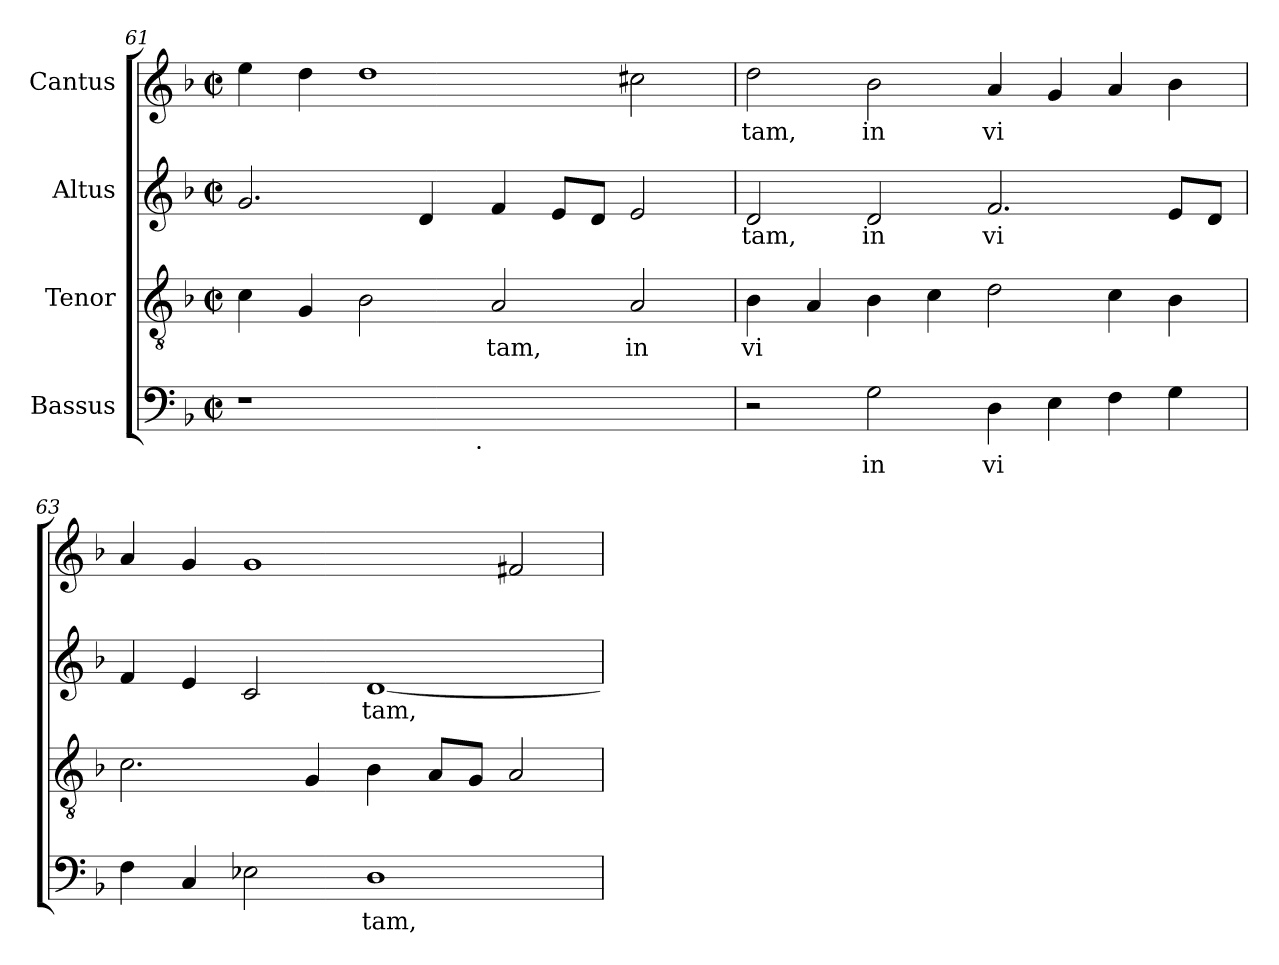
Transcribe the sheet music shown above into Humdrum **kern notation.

**kern	**text	**kern	**text	**kern	**text	**kern	**text
*part4	*part4	*part3	*part3	*part2	*part2	*part1	*part1
*staff4	*staff4	*staff3	*staff3	*staff2	*staff2	*staff1	*staff1
*I"Bassus	*	*I"Tenor	*	*I"Altus	*	*I"Cantus	*
!!LO:LB:g=z
*clefF4	*	*clefGv2	*	*clefG2	*	*clefG2	*
*k[b-]	*	*k[b-]	*	*k[b-]	*	*k[b-]	*
*F:	*	*F:	*	*F:	*	*F:	*
*M2/2	*	*M2/2	*	*M2/2	*	*M2/2	*
*met(c|)	*	*met(c|)	*	*met(c|)	*	*met(c|)	*
=61	=61	=61	=61	=61	=61	=61	=61
!	!	!	!LO:LY:b:cj	!	!LO:LY:b:cj	!	!LO:LY:b:cj
*^	*	*	*	*	*	*	*
1r	2ryy	.	4c\	.	2.g/	--	4ee\	.
!	!	!	!	!LO:LY:b:cj	!	!	!	!LO:LY:b:cj
.	.	.	4G/	.	.	.	4dd\	.
!	!	!	!	!LO:LY:b:cj	!	!	!	!LO:LY:b:cj
.	4...ryy	.	2B-\	.	.	.	1dd	.
!	!	!	!	!	!	!LO:LY:b:cj	!	!
.	.	.	.	.	4d/	--	.	.
!	!LO:TX:b:t=.	!	!	!	!	!	!	!
.	1ryy	.	.	.	.	.	.	.
!	!	!	!	!LO:LY:b:cj	!	!LO:LY:b:cj	!	!
1ryy	.	.	2A/	tam,	4f/	--	.	.
!	!	!	!	!	!	!LO:LY:b:cj	!	!
.	.	.	.	.	8e/L	--	.	.
!	!	!	!	!	!	!LO:LY:b:cj	!	!
.	.	.	.	.	8d/J	--	.	.
!	!	!	!	!LO:LY:b:cj	!	!LO:LY:b:cj	!	!LO:LY:b:cj
.	.	.	2A/	in	2e/	--	2cc#\	.
.	32ryy	.	.	.	.	.	.	.
=62	=62	=62	=62	=62	=62	=62	=62	=62
!	!	!	!	!LO:LY:b:cj	!	!LO:LY:b:cj	!	!LO:LY:b:cj
*v	*v	*	*	*	*	*	*	*
2r	.	4B-\	vi-	2d/	-tam,	2dd\	tam,
!	!	!	!LO:LY:b:cj	!	!	!	!
.	.	4A/	--	.	.	.	.
!	!LO:LY:b:cj	!	!LO:LY:b:cj	!	!LO:LY:b:cj	!	!LO:LY:b:cj
2G\	in	4B-\	--	2d/	in	2b-\	in
!	!	!	!LO:LY:b:cj	!	!	!	!
.	.	4c\	--	.	.	.	.
!	!LO:LY:b:cj	!	!LO:LY:b:cj	!	!LO:LY:b:cj	!	!LO:LY:b:cj
4D\	vi	2d\	--	2.f/	vi	4a/	vi
!	!LO:LY:b:cj	!	!	!	!	!	!LO:LY:b:cj
4E\	.	.	.	.	.	4g/	.
!	!LO:LY:b:cj	!	!LO:LY:b:cj	!	!	!	!LO:LY:b:cj
4F\	.	4c\	--	.	.	4a/	.
!	!LO:LY:b:cj	!	!LO:LY:b:cj	!	!LO:LY:b:cj	!	!LO:LY:b:cj
4G\	.	4B-\	--	8e/L	.	4b-\	.
!	!	!	!	!	!LO:LY:b:cj	!	!
.	.	.	.	8d/J	.	.	.
=63	=63	=63	=63	=63	=63	=63	=63
!	!LO:LY:b:cj	!	!LO:LY:b:cj	!	!LO:LY:b:cj	!	!LO:LY:b:cj
4F\	.	2.c\	--	4f/	.	4a/	.
!	!LO:LY:b:cj	!	!	!	!LO:LY:b:cj	!	!LO:LY:b:cj
4C/	.	.	.	4e/	.	4g/	.
!	!LO:LY:b:cj	!	!	!	!LO:LY:b:cj	!	!LO:LY:b:cj
2E-X\	.	.	.	2c/	.	1g	.
!	!	!	!LO:LY:b:cj	!	!	!	!
.	.	4G/	--	.	.	.	.
!	!LO:LY:b:cj	!	!LO:LY:b:cj	!	!LO:LY:b:cj	!	!
1D	tam,	4B-\	--	[<1d	tam,	.	.
!	!	!	!LO:LY:b:cj	!	!	!	!
.	.	8A/L	--	.	.	.	.
!	!	!	!LO:LY:b:cj	!	!	!	!
.	.	8G/J	--	.	.	.	.
!	!	!	!LO:LY:b:cj	!	!	!	!LO:LY:b:cj
.	.	2A/	--	.	.	2f#/	.
=	=	=	=	=	=	=	=
*-	*-	*-	*-	*-	*-	*-	*-
